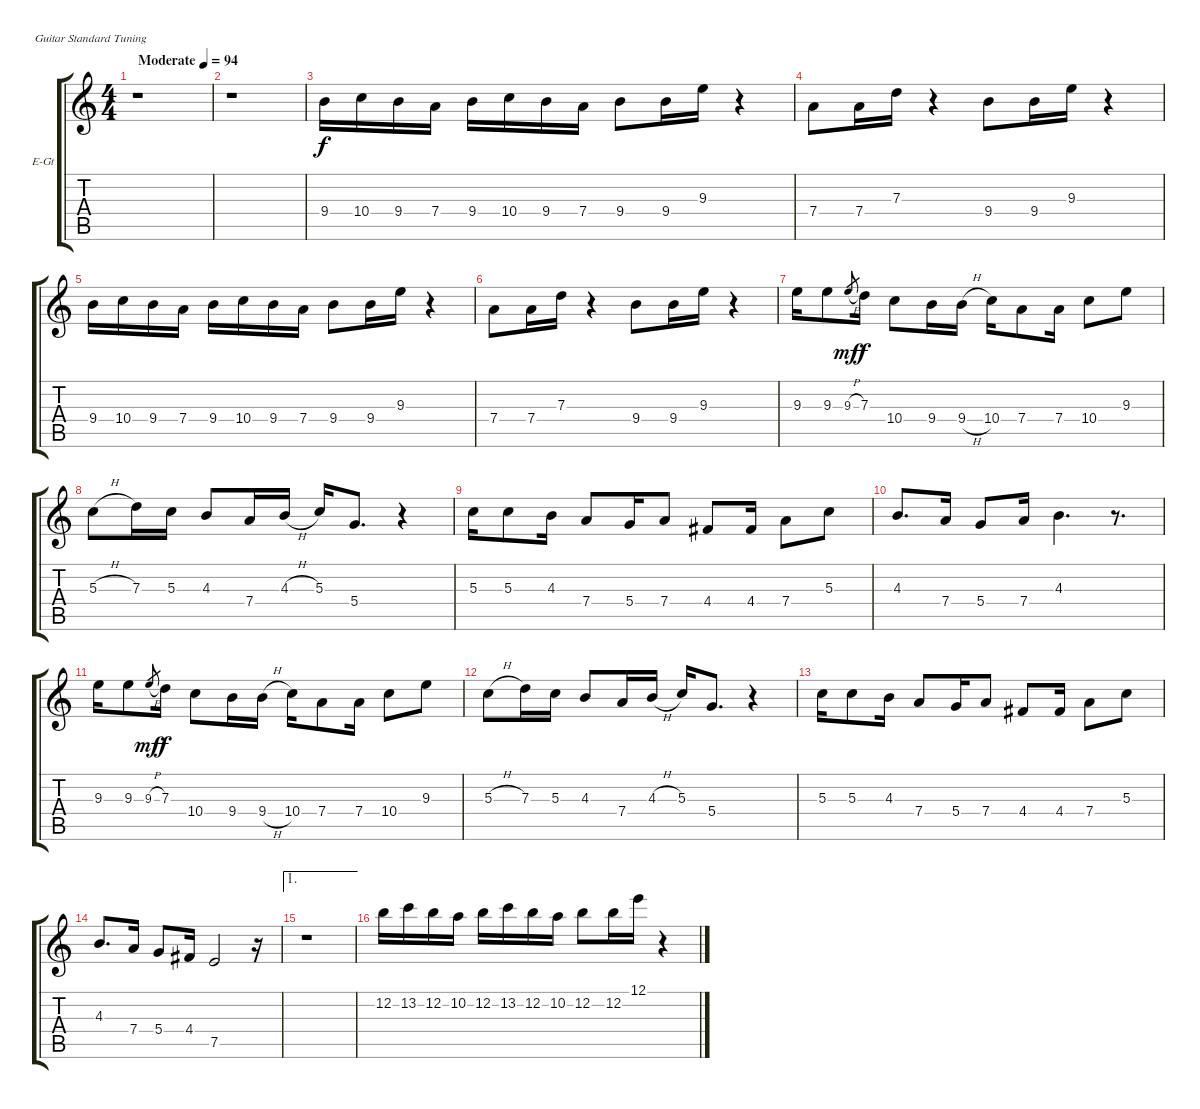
\bracketExtendMode groupsimilarinstruments
\firstSystemTrackNameOrientation horizontal
\otherSystemsTrackNameOrientation horizontal
\track ("Guitarra " "E-Gt") {instrument overdrivenguitar}
\staff {score tabs}
\tuning (E4 B3 G3 D3 A2 E2)
\ts (4 4)
\beaming (8 2 2 2 2)
\tempo (94 "Moderate")
\clef g2
\ks c
r.1{dy f instrument overdrivenguitar} |
r.1 |
9.4.16 10.4.16 9.4.16 7.4.16 9.4.16 10.4.16 9.4.16 7.4.16 9.4.8 9.4.16 9.3.16 r.4 |
7.4.8 7.4.16 7.3.16 r.4 9.4.8 9.4.16 9.3.16 r.4 |
9.4.16 10.4.16 9.4.16 7.4.16 9.4.16 10.4.16 9.4.16 7.4.16 9.4.8 9.4.16 9.3.16 r.4 |
7.4.8 7.4.16 7.3.16 r.4 9.4.8 9.4.16 9.3.16 r.4 |
9.3.16 9.3.8 9.3{h}.8{gr dy mf} 7.3.16{dy f} 10.4.8 9.4.16 9.4{h}.16 10.4.16 7.4.8 7.4.16 10.4.8 9.3.8 |
5.3{h}.8 7.3.16 5.3.16 4.3.8 7.4.16 4.3{h}.16 5.3.16 5.4.8{d} r.4 |
5.3.16 5.3.8 4.3.16 7.4.8 5.4.16 7.4.8 4.4.8 4.4.16 7.4.8 5.3.8 |
4.3.8{d} 7.4.16 5.4.8 7.4.16 4.3.4{d} r.8{d} |
9.3.16 9.3.8 9.3{h}.8{gr dy mf} 7.3.16{dy f} 10.4.8 9.4.16 9.4{h}.16 10.4.16 7.4.8 7.4.16 10.4.8 9.3.8 |
5.3{h}.8 7.3.16 5.3.16 4.3.8 7.4.16 4.3{h}.16 5.3.16 5.4.8{d} r.4 |
5.3.16 5.3.8 4.3.16 7.4.8 5.4.16 7.4.8 4.4.8 4.4.16 7.4.8 5.3.8 |
4.3.8{d} 7.4.16 5.4.8 4.4.16 7.5.2 r.16 |
\ae 1
r.1 |
12.2.16 13.2.16 12.2.16 10.2.16 12.2.16 13.2.16 12.2.16 10.2.16 12.2.8 12.2.16 12.1.16 r.4
